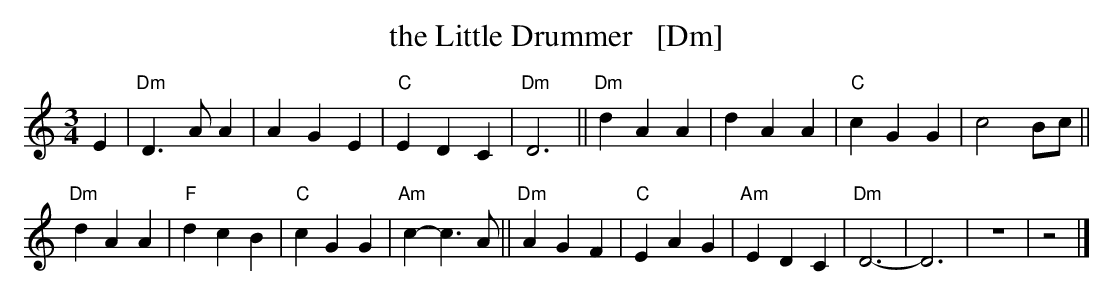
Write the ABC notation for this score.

X:1
T: the Little Drummer   [Dm]
M: 3/4
L: 1/8
K: Ddor
E2 |\
"Dm"D3 A A2 | A2 G2 E2 | "C"E2 D2 C2 | "Dm"D6 ||\
"Dm"d2 A2 A2 | d2 A2 A2 | "C"c2 G2 G2 | c4 Bc ||
"Dm"d2 A2 A2 | "F"d2 c2 B2 | "C"c2 G2 G2 | "Am"c2- c3 A ||\
"Dm"A2 G2 F2 | "C"E2 A2 G2 | "Am"E2 D2 C2 | "Dm"D6- | D6 | z6 | z4 |]
